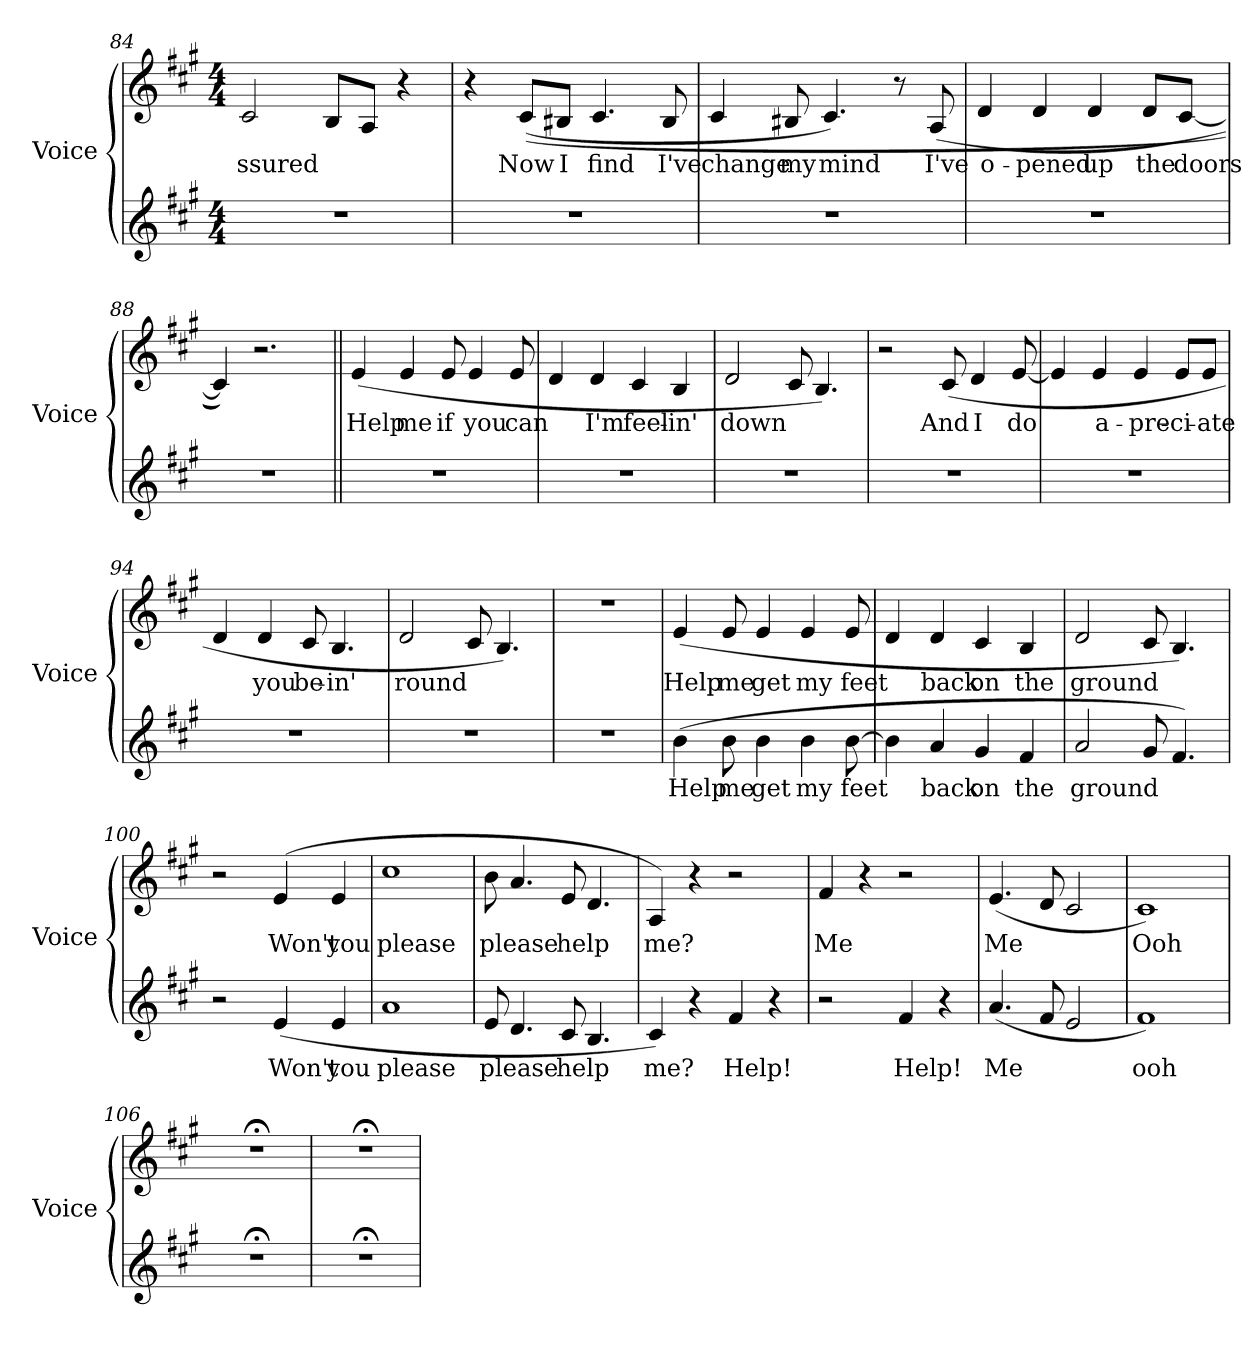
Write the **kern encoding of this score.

**kern	**text	**kern	**text
*part2	*part2	*part1	*part1
*staff2	*staff2	*staff1	*staff1
*I"Voice	*	*I"Voice	*
*I'Voice	*	*I'Voice	*
*clefG2	*	*clefG2	*
*k[f#c#g#]	*	*k[f#c#g#]	*
*A:	*	*A:	*
*M4/4	*	*M4/4	*
=84	=84	=84	=84
!	!	!	!LO:LY:b
1r	.	2c#/	-ssured
.	.	8B/L	.
.	.	8A/J	.
.	.	4r	.
=85	=85	=85	=85
1r	.	4r	.
!	!	!	!LO:LY:b
.	.	(>(>8c#/L	Now
!	!	!	!LO:LY:b
.	.	8B#X/J	I
!	!	!	!LO:LY:b
.	.	4.c#/	find
!	!	!	!LO:LY:b
.	.	8B#/	I've
=86	=86	=86	=86
!	!	!	!LO:LY:b
1r	.	4c#/	change
!	!	!	!LO:LY:b
.	.	8B#X/	my
!	!	!	!LO:LY:b
.	.	4.c#/)	mind
.	.	8r	.
!	!	!	!LO:LY:b
.	.	(>8A/	I've
!!LO:LB:g=z
=87	=87	=87	=87
!	!	!	!LO:LY:b
1r	.	4d/	o-
!	!	!	!LO:LY:b
.	.	4d/	-pened
!	!	!	!LO:LY:b
.	.	4d/	up
!	!	!	!LO:LY:b
.	.	8d/L	the
!	!	!	!LO:LY:b
.	.	[8c#/J	doors
=88	=88	=88	=88
1r	.	4c#/]))	.
.	.	2.r	.
=89||	=89||	=89||	=89||
!	!	!	!LO:LY:b
1r	.	(>4e/	Help
!	!	!	!LO:LY:b
.	.	4e/	me
!	!	!	!LO:LY:b
.	.	8e/	if
!	!	!	!LO:LY:b
.	.	4e/	you
!	!	!	!LO:LY:b
.	.	8e/	can
=90	=90	=90	=90
1r	.	4d/	.
!	!	!	!LO:LY:b
.	.	4d/	I'm
!	!	!	!LO:LY:b
.	.	4c#/	feel-
!	!	!	!LO:LY:b
.	.	4B/	-in'
=91	=91	=91	=91
!	!	!	!LO:LY:b
1r	.	2d/	down
.	.	8c#/	.
.	.	4.B/)	.
!!LO:LB:g=z
=92	=92	=92	=92
1r	.	2r	.
!	!	!	!LO:LY:b
.	.	(>8c#/	And
!	!	!	!LO:LY:b
.	.	4d/	I
!	!	!	!LO:LY:b
.	.	[8e/	do
=93	=93	=93	=93
1r	.	4e/]	.
!	!	!	!LO:LY:b
.	.	4e/	a-
!	!	!	!LO:LY:b
.	.	4e/	-pre-
!	!	!	!LO:LY:b
.	.	8e/L	-ci-
!	!	!	!LO:LY:b
.	.	8e/J	-ate
=94	=94	=94	=94
1r	.	4d/	.
!	!	!	!LO:LY:b
.	.	4d/	you
!	!	!	!LO:LY:b
.	.	8c#/	be-
!	!	!	!LO:LY:b
.	.	4.B/	-in'
=95	=95	=95	=95
!	!	!	!LO:LY:b
1r	.	2d/	round
.	.	8c#/	.
.	.	4.B/)	.
=96	=96	=96	=96
1r	.	1r	.
!!LO:PB:g=z
=97	=97	=97	=97
!	!LO:LY:b	!	!LO:LY:b
(>4b\	Help	(>4e/	Help
!	!LO:LY:b	!	!LO:LY:b
8b\	me	8e/	me
!	!LO:LY:b	!	!LO:LY:b
4b\	get	4e/	get
!	!LO:LY:b	!	!LO:LY:b
4b\	my	4e/	my
!	!LO:LY:b	!	!LO:LY:b
[8b\	feet	8e/	feet
=98	=98	=98	=98
4b\]	.	4d/	.
!	!LO:LY:b	!	!LO:LY:b
4a/	back	4d/	back
!	!LO:LY:b	!	!LO:LY:b
4g#/	on	4c#/	on
!	!LO:LY:b	!	!LO:LY:b
4f#/	the	4B/	the
=99	=99	=99	=99
!	!LO:LY:b	!	!LO:LY:b
2a/	ground	2d/	ground
8g#/	.	8c#/	.
4.f#/)	.	4.B/)	.
=100	=100	=100	=100
2r	.	2r	.
!	!LO:LY:b	!	!LO:LY:b
(>4e/	Won't	(>4e/	Won't
!	!LO:LY:b	!	!LO:LY:b
4e/	you	4e/	you
=101	=101	=101	=101
!	!LO:LY:b	!	!LO:LY:b
1a	please	1cc#	please
!!LO:LB:g=z
=102	=102	=102	=102
!	!LO:LY:b	!	!LO:LY:b
8e/	please	8b\	please
4.d/	.	4.a/	.
!	!LO:LY:b	!	!LO:LY:b
8c#/	help	8e/	help
4.B/	.	4.d/	.
=103	=103	=103	=103
!	!LO:LY:b	!	!LO:LY:b
4c#/)	me?	4A/)	me?
4r	.	4r	.
!	!LO:LY:b	!	!
4f#/	Help!	2r	.
4r	.	.	.
=104	=104	=104	=104
!	!	!	!LO:LY:b
2r	.	4f#/	Me
.	.	4r	.
!	!LO:LY:b	!	!
4f#/	Help!	2r	.
4r	.	.	.
=105	=105	=105	=105
!	!LO:LY:b	!	!LO:LY:b
(<4.a/	Me	(<4.e/	Me
8f#/	.	8d/	.
2e/	.	2c#/	.
=106	=106	=106	=106
!	!LO:LY:b	!	!LO:LY:b
1f#)	ooh	1c#)	Ooh
=106X1	=106X1	=106X1	=106X1
1r;<	.	1r;<	.
=106X2	=106X2	=106X2	=106X2
1r;<	.	1r;<	.
=	=	=	=
*-	*-	*-	*-
